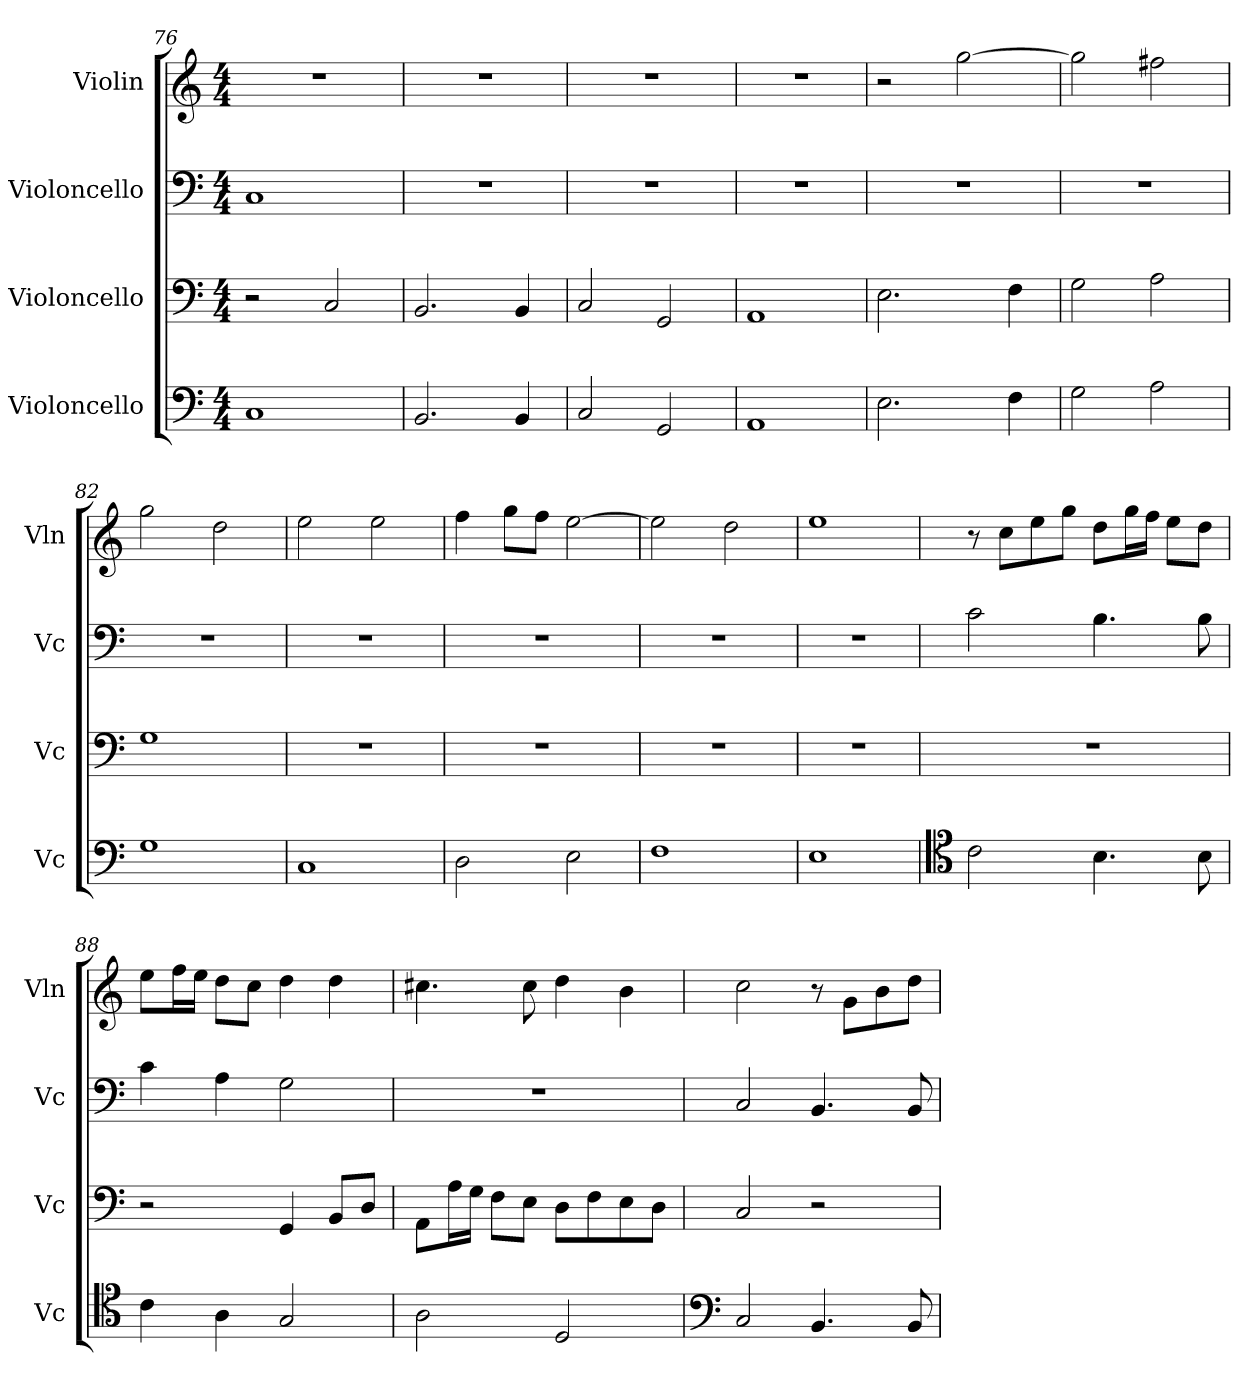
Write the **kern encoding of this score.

**kern	**kern	**kern	**kern
*part4	*part3	*part2	*part1
*staff4	*staff3	*staff2	*staff1
*I"Violoncello	*I"Violoncello	*I"Violoncello	*I"Violin
*I'Vc	*I'Vc	*I'Vc	*I'Vln
*clefF4	*clefF4	*clefF4	*clefG2
*k[]	*k[]	*k[]	*k[]
*M4/4	*M4/4	*M4/4	*M4/4
=76	=76	=76	=76
1C	2r	1C	1r
.	2C/	.	.
=77	=77	=77	=77
2.BB/	2.BB/	1r	1r
4BB/	4BB/	.	.
=78	=78	=78	=78
2C/	2C/	1r	1r
2GG/	2GG/	.	.
=79	=79	=79	=79
1AA	1AA	1r	1r
=80	=80	=80	=80
2.E\	2.E\	1r	2r
.	.	.	[2gg\
4F\	4F\	.	.
=81	=81	=81	=81
2G\	2G\	1r	2gg\]
2A\	2A\	.	2ff#X\
=82	=82	=82	=82
1G	1G	1r	2gg\
.	.	.	2dd\
=83	=83	=83	=83
1C	1r	1r	2ee\
.	.	.	2ee\
=84	=84	=84	=84
2D\	1r	1r	4ff\
.	.	.	8gg\L
.	.	.	8ff\J
2E\	.	.	[2ee\
=85	=85	=85	=85
1F	1r	1r	2ee\]
.	.	.	2dd\
=86	=86	=86	=86
1E	1r	1r	1ee
=87	=87	=87	=87
*clefC4	*	*	*
*	*	*	*MM144
2c\	1r	2c\	8r
.	.	.	8cc\L
.	.	.	8ee\
.	.	.	8gg\J
4.B\	.	4.B\	8dd\L
.	.	.	16gg\L
.	.	.	16ff\JJ
.	.	.	8ee\L
8B\	.	8B\	8dd\J
=88	=88	=88	=88
4c\	2r	4c\	8ee\L
.	.	.	16ff\L
.	.	.	16ee\JJ
4A\	.	4A\	8dd\L
.	.	.	8cc\J
2G/	4GG/	2G\	4dd\
.	8BB/L	.	4dd\
.	8D/J	.	.
=89	=89	=89	=89
2A\	8AA\L	1r	4.cc#X\
.	16A\L	.	.
.	16G\JJ	.	.
.	8F\L	.	.
.	8E\J	.	8cc#\
2D/	8D\L	.	4dd\
.	8F\	.	.
.	8E\	.	4b\
.	8D\J	.	.
=90	=90	=90	=90
*clefF4	*	*	*
2C/	2C/	2C/	2cc\
4.BB/	2r	4.BB/	8r
.	.	.	8g\L
.	.	.	8b\
8BB/	.	8BB/	8dd\J
=	=	=	=
*-	*-	*-	*-
